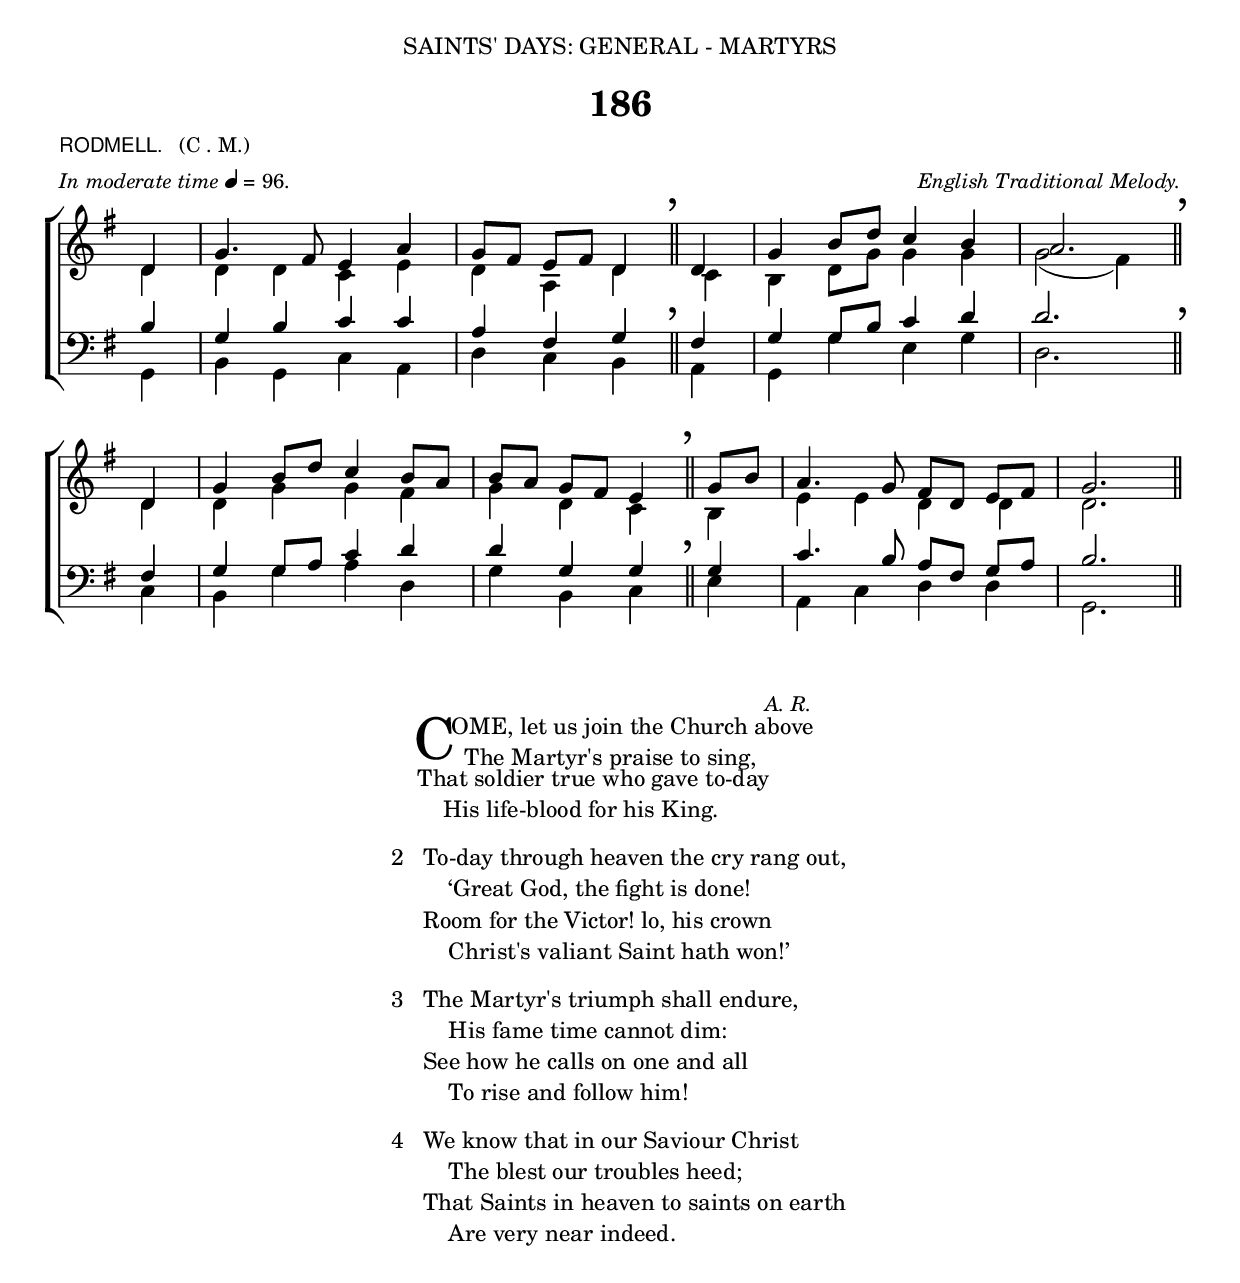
%%%% 301.png
%%%% Hymn 186. Rodmell. Come, let us join the Church above 
%%%% Rev 1.

\version "2.10"

\header {
  dedication = \markup {  \center-align { "SAINTS' DAYS: GENERAL - MARTYRS"
	\hspace #0.1 }}	
	
  title = "186"   
  
  poet = \markup { \small {  \line { \sans { "RODMELL."} \hspace #1 \roman {"(C . M.)"}} }}
  
  meter = \markup { \small { \italic {In moderate time} \general-align #Y #DOWN \note #"4" #0.5 = 96.} }
  
  arranger = \markup { \small \italic "English Traditional Melody." }
  
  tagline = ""
}


%%%%%%%%%%%%%%%%%%%%%%%%%%% Macros

%%generates the breathmarks
breathmark = { \override Score.RehearsalMark #'break-visibility = #begin-of-line-invisible
	\override Score.RehearsalMark #'Y-offset = #'4.0
	\override Score.RehearsalMark #'X-offset = #'-0.5
	\mark \markup {\fontsize #4 ","}
}


%%%%%%%%%%%%%%%%%%%%%%%%%%% End of macro definitions


%%% SATB voices

global = {
  \time 4/4
  \key g \major
  \set Staff.midiInstrument = "church organ"
}

soprano = \relative c' { 
  \partial 4 d4 | g4. fis8 e4 a4 | g8[ fis] e[ fis] d4 \breathmark \bar "||" d | g b8[ d] c4 b | a2. \breathmark \bar "||" \break
  d,4 | g b8[ d] c4 b8[ a] | b[ a] g[ fis] e4 \breathmark \bar "||" g8[ b] | a4. g8 fis[ d] e[ fis] | g2. \bar "||"
} 
   
alto = \relative c' {  
  d4 | d d c e | d a d \bar "||" c | b d8[ g] g4 g | g2( fis4) \bar "||"
  d4 | d g g fis | g d c \bar "||" b | e e d d | d2. \bar "||"
}

tenor = \relative c {\clef bass 
  b'4 | g b c c | a fis g \bar "||" fis | g g8[ b] c4 d | d2. \bar "||"
  fis,4 | g g8[ a] c4 d | d g, g \bar "||" g | c4. b8 a[ fis] g[ a] | b2. \bar "||"
}

bass = \relative c {\clef bass 
  g4 | b g c a | d c b \bar "||" a | g g' e g | d2. \bar "||"
  c4 | b g' a d, | g b, c \bar "||" e | a, c d d | g,2. \bar "||"
}

#(ly:set-option 'point-and-click #f)

\paper {
  #(set-paper-size "a4")
%  annotate-spacing = ##t
  print-page-number = ##f
  ragged-last-bottom = ##t
  ragged-bottom = ##t
}

\book{

%%% Score block	

\score{
\new ChoirStaff	
<<
	\context Staff = upper << 
	\context Voice = sopranos { \voiceOne \global \soprano }
	\context Voice = altos    { \voiceTwo \global \alto }
	                      >>
	\context Staff = lower <<
	\context Voice = tenors { \voiceOne \global \tenor }
	\context Voice = basses { \voiceTwo \global \bass }
			        >>
>>
\layout {
		indent=0
		\context { \Score \remove "Bar_number_engraver" }
		\context { \Staff \remove "Time_signature_engraver" }
		\context { \Score \remove "Mark_engraver"  }
                \context { \Staff \consists "Mark_engraver"  }
	} %% close layout

\midi { \context { \Score tempoWholesPerMinute = #(ly:make-moment 96 4) }}      
  	
	
} %%% Score bracket

%%% Lyric titles and attributions

\markup {  \small {   \hspace #68 \italic "A. R." } }


%%% Lyrics

\markup { \hspace #32 %%add space as necc. to center the column
          \column { %% super column of everything
	              \column { %%verse 1 is a column of 2 lines  
	                  \line { \hspace #2.2 \column { \lower #2.4 \fontsize #8 "C" }   %%Drop Cap goes here
				  \hspace #-1.0    %% adjust this if other letters are too far from Drop Cap
				  \column  { \raise #0.0 "OME, let us join the Church above"
			                                 "  The Martyr's praise to sing," } }          
	                  \line {  \hspace #2.5  %%adjust hspace until this line left edge is flush with Drop Cap
				   \lower  #1.56  %%adjust this until the line spacing looks right
				   \column {   
					   "That soldier true who gave to-day"
					   "    His life-blood for his King."
					   "          " %%% adds vertical spacing between verses
			  		}}
		      } %%% end verse 1	
           		\line { "2  "
			   \column {	     
				   "To-day through heaven the cry rang out,"
				   "    ‘Great God, the fight is done!"
				   "Room for the Victor! lo, his crown"
				   "    Christ's valiant Saint hath won!’"

				   "          " %%% adds vertical spacing between verses
			}}
                           \line { "3  "
			   \column {	     
				   "The Martyr's triumph shall endure,"
				   "    His fame time cannot dim:"
				   "See how he calls on one and all"
				   "    To rise and follow him!"
				   "          " %%% adds vertical spacing between verses
			}}
			   \line { "4  "
			   \column {	     
				   "We know that in our Saviour Christ"
				   "    The blest our troubles heed;"
				   "That Saints in heaven to saints on earth"
				   "    Are very near indeed."
				   "          " %%% adds vertical spacing between verses
			}} 
	  } %%% end supercolumn
} %%% end markup	  
       
       
%%fake score block to occupy space and force a pagebreak.  Can't think of a better way of doing this.
\score{
	{s4 }
\header { breakbefore = ##f piece = ##f opus = ##f tagline = ##f }
\layout{	
	\context { \Staff
		\remove Time_signature_engraver
		\remove Key_engraver
		\remove Clef_engraver
		\remove Staff_symbol_engraver
}}}

%%% Second page
%%% continuation of  lyrics

\markup { \hspace #32   %%add space as necc. to center the column  
		\column { 
			\hspace #1  % adds vertical spacing between verses  
           		\line { \hspace #-9.6 \italic "Unison. " "5  "
			   \column {	     
				   "The cloud of witnesses look down,"
				   "    They cheer us on to fight;"
				   "To God their prayers go up that he"
				   "    May lead their friends aright."
				   "          " %%% adds vertical spacing between verses
			}}  
           		\line { "6  "
			   \column {	     
				   "Brave Martyr, we will follow till"
				   "    To God we yield our breath;"
				   "And learn from thee to spurn the world"
				   "    And mock at pain and death!"
				   "          " %%% adds vertical spacing between verses
			}}
			 \line { \hspace #-9.6 \italic "Unison. " "7. "
			   \column {	     
				   "To Christ, for whom the Martyrs die,"
				   "    All laud and glory be,"
				   "With Father, and with Holy Ghost,"
				   "    To all eternity.     Amen."
			 }}
	  }
} %%% lyric markup bracket


%%% Amen score block
\score{
  \new ChoirStaff
   <<
        \context Staff = upper \with { fontSize = #-3  \override StaffSymbol #'staff-space = #(magstep -2) }  
	                      << 
	\context Voice = "sopranos" { \relative c' { \clef treble \global \voiceOne g'1 g1 \bar "||" }}
	\context Voice = "altos"    { \relative c' {  \clef treble \global \voiceTwo e1 d1 \bar "||" }}
	                      >>
			      
	\context Lyrics \lyricsto "altos" { \override LyricText #'font-size = #-1 A -- men. }
	
	\context Staff = lower \with { fontSize = #-3  \override StaffSymbol #'staff-space = #(magstep -2) }  
	                       <<
	\context Voice = "tenors" { \relative c { \clef bass \global \voiceThree c'1 b1 \bar "||" }}
	\context Voice = "basses" { \relative c { \clef bass \global \voiceFour  c1 g1 \bar "||" }}
			        >> 
  >>			      
\header { breakbefore = ##f piece = " " opus = " " }
\layout { 
	\context { \Score timing = ##f }
	ragged-right = ##t
	indent = 15\cm
	\context { \Staff \remove Time_signature_engraver }

       }

\midi { \context { \Score tempoWholesPerMinute = #(ly:make-moment 96 4) }}  %%Amen midi       
       
}  


} %%% book bracket

